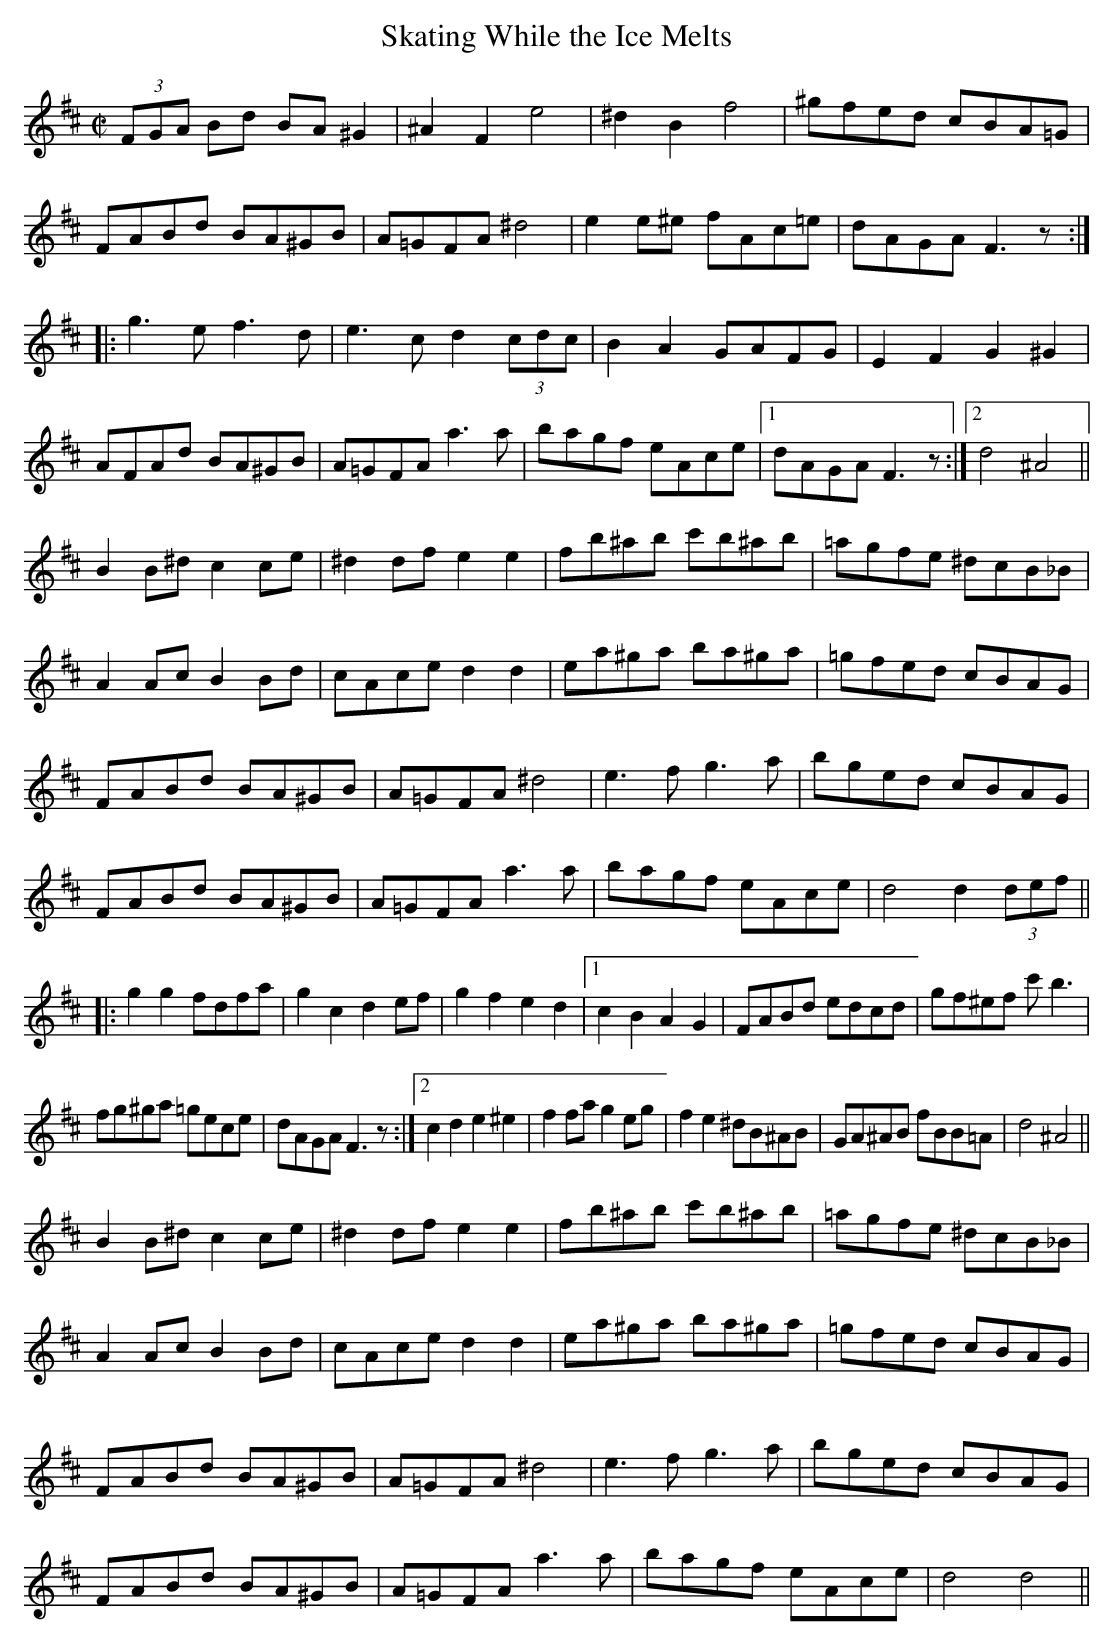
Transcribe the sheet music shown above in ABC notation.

X:1
T:Skating While the Ice Melts
M:C|
K:D
(3FGA Bd BA^G2|^A2F2 e4|^d2B2 f4|^gfed cBA=G|
FABd BA^GB|A=GFA ^d4|e2e^e fAc=e|dAGA F3z:|
|:g3e f3d|e3c d2 (3cdc|B2A2 GAFG|E2F2 G2^G2|
AFAd BA^GB|A=GFA a3a|bagf eAce|1 dAGA F3z:|2 d4 ^A4||
B2B^d c2ce|^d2df e2e2|fb^ab c'b^ab|=agfe ^dcB_B|
A2Ac B2Bd|cAce d2d2|ea^ga ba^ga|=gfed cBAG|
FABd BA^GB|A=GFA ^d4|e3f g3a|bged cBAG|
FABd BA^GB|A=GFA a3a|bagf eAce|d4 d2 (3def||
|:g2g2 fdfa|g2c2 d2ef|g2f2 e2d2|1c2B2 A2G2|FABd edcd|gf^ef c'b3|
fg^ga =gece|dAGA F3z:|2 c2d2 e2^e2|f2fa g2eg|f2e2 ^dB^AB|GA^AB fBB=A|d4 ^A4||
B2B^d c2ce|^d2df e2e2|fb^ab c'b^ab|=agfe ^dcB_B|
A2Ac B2Bd|cAce d2d2|ea^ga ba^ga|=gfed cBAG|
FABd BA^GB|A=GFA ^d4|e3f g3a|bged cBAG|
FABd BA^GB|A=GFA a3a|bagf eAce|d4 d4||
